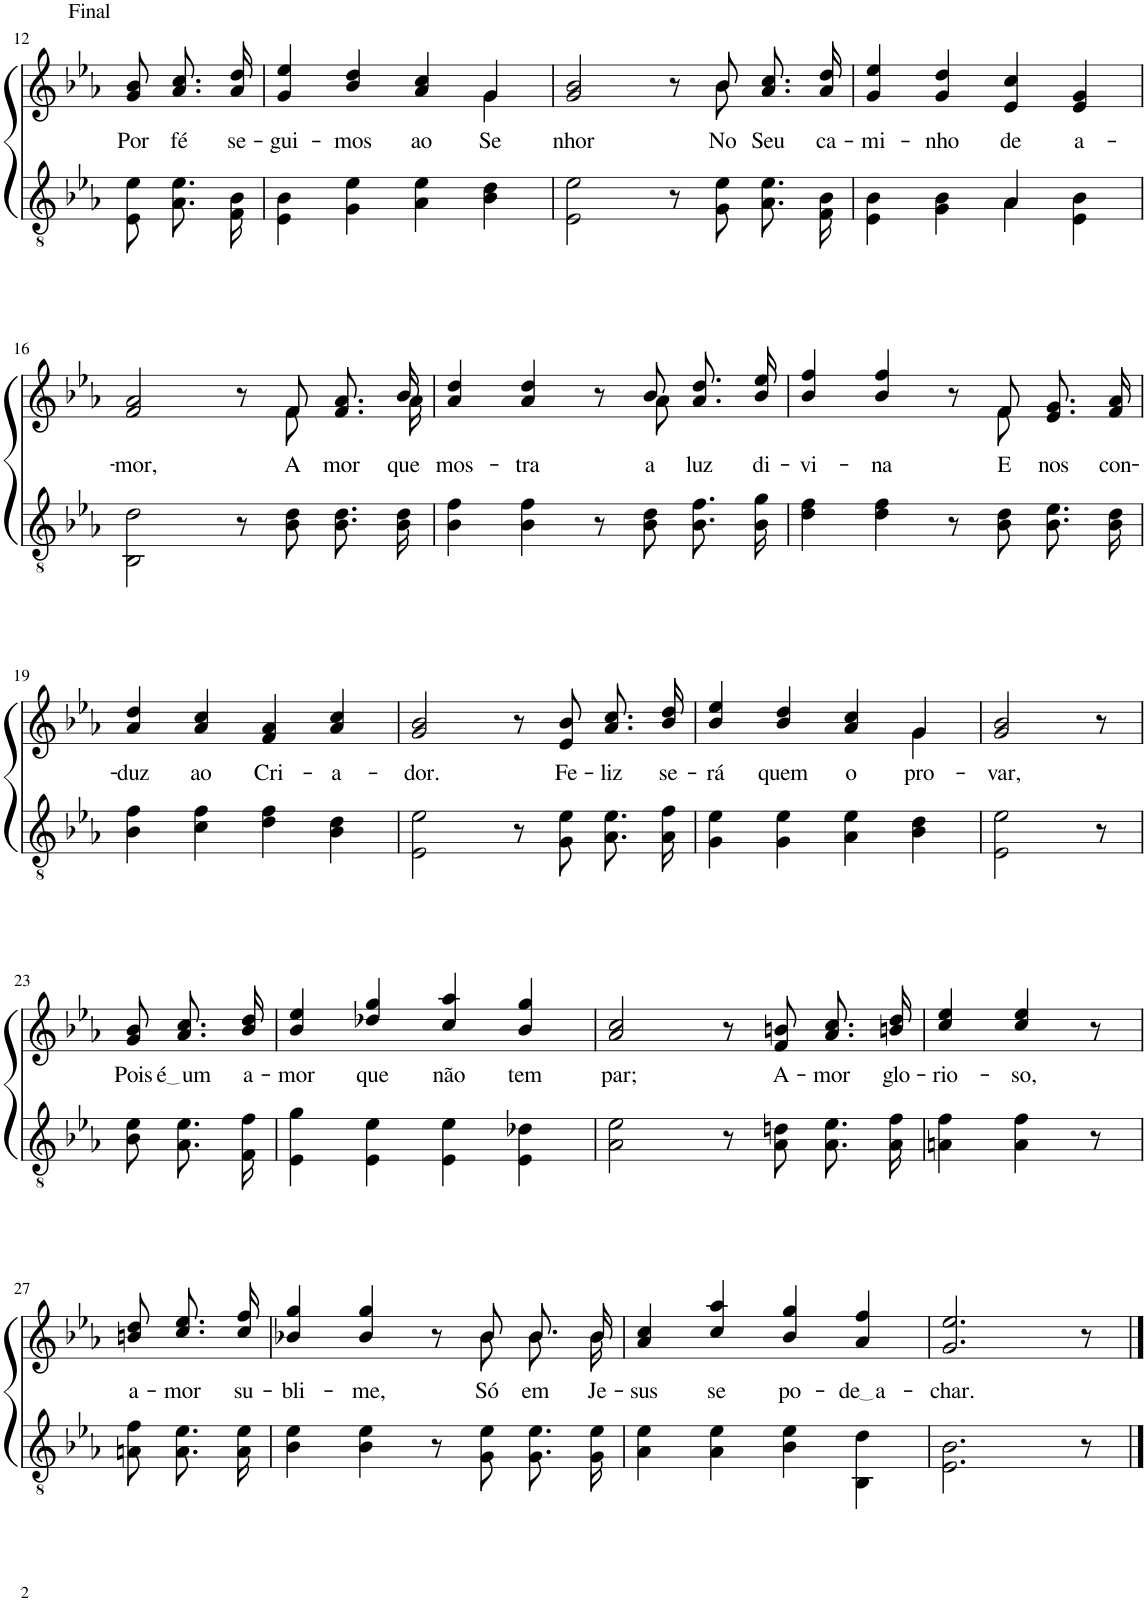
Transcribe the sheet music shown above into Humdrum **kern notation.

**kern	**kern	**text
*part2	*part1	*part1
*staff2	*staff1	*staff1
*I"Parte III e IV	*I"Parte I e II	*
!!LO:PB:g=z
*clefGv2	*clefG2	*
*Trd3c5	*Trd3c5	*
*k[b-e-a-]	*k[b-e-a-]	*
*M4/4	*M4/4	*
=12	=12	=12
!	!LO:TX:a:t=Final	!
!	!	!LO:LY:b
8E-/ 8e-/L	8g/ 8b-/L	Por
!	!	!LO:LY:b
8.A-/ 8.e-/J	8.a-/ 8.cc/J	fé
!	!	!LO:LY:b
16F\ 16B-\	16a-/ 16dd/	se-
=13	=13	=13
!	!	!LO:LY:b
*	*^	*
4E-\ 4B-\	4g/ 4ee-/	2.ryy	-gui-
!	!	!	!LO:LY:b
4G\ 4e-\	4b-/ 4dd/	.	-mos
!	!	!	!LO:LY:b
4A-\ 4e-\	4a-/ 4cc/	.	ao
!	!	!	!LO:LY:b
4B-\ 4d\	4g/	4g\	Se-
=14	=14	=14	=14
!	!	!	!LO:LY:b
2E-\ 2e-\	2g/ 2b-/	8ryy	-nhor
*	*v	*v	*
8r	8r	.
*	*^	*
!	!	!	!LO:LY:b
8G\ 8e-\	8b-/	8b-\	No
!	!	!	!LO:LY:b
8.A-/ 8.e-/L	8.a-\ 8.cc\L	4ryy	Seu
!	!	!	!LO:LY:b
16F/ 16B-/Jk	16a-\ 16dd\Jk	.	ca-
*	*v	*v	*
=15	=15	=15
*^	*	*
!	!	!	!LO:LY:b
2ryy	4E-\ 4B-\	4g/ 4ee-/	-mi-
!	!	!	!LO:LY:b
.	4G\ 4B-\	4g/ 4dd/	-nho
!	!	!	!LO:LY:b
4A-/	4A-\	4e-/ 4cc/	de
!	!	!	!LO:LY:b
4ryy	4E-\ 4B-\	4e-/ 4g/	a-
!!LO:LB:g=z
=16	=16	=16	=16
!	!	!	!LO:LY:b
*v	*v	*^	*
2BB-\ 2d\	2f/ 2a-/	8ryy	-mor,
*	*v	*v	*
8r	8r	.
*	*^	*
!	!	!	!LO:LY:b
8B-\ 8d\	8f/	8f\	A-
!	!	!	!LO:LY:b
8.B-\ 8.d\L	8.f/ 8.a-/L	8.ryy	-mor
!	!	!	!LO:LY:b
16B-\ 16d\Jk	16b-/Jk	16a-\	que
=17	=17	=17	=17
!	!	!	!LO:LY:b
4B-\ 4f\	4a-/ 4dd/	8ryy	mos-
!	!	!	!LO:LY:b
*	*v	*v	*
4B-\ 4f\	4a-/ 4dd/	-tra
8r	8r	.
*	*^	*
!	!	!	!LO:LY:b
8B-\ 8d\	8b-/	8a-\	a
!	!	!	!LO:LY:b
8.B-\ 8.f\L	8.a-\ 8.dd\L	4ryy	luz
!	!	!	!LO:LY:b
16B-\ 16g\Jk	16b-\ 16ee-\Jk	.	di-
=18	=18	=18	=18
!	!	!	!LO:LY:b
4d\ 4f\	4b-/ 4ff/	8ryy	-vi-
!	!	!	!LO:LY:b
*	*v	*v	*
4d\ 4f\	4b-/ 4ff/	-na
8r	8r	.
*	*^	*
!	!	!	!LO:LY:b
8B-\ 8d\	8f/	8f\	E
!	!	!	!LO:LY:b
8.B-\ 8.e-\L	8.e-/ 8.g/L	4ryy	nos
!	!	!	!LO:LY:b
16B-\ 16d\Jk	16f/ 16a-/Jk	.	con-
*	*v	*v	*
!!LO:LB:g=z
=19	=19	=19
!	!	!LO:LY:b
4B-\ 4f\	4a-/ 4dd/	-duz
!	!	!LO:LY:b
4c\ 4f\	4a-/ 4cc/	ao
!	!	!LO:LY:b
4d\ 4f\	4f/ 4a-/	Cri-
!	!	!LO:LY:b
4B-\ 4d\	4a-/ 4cc/	-a-
=20	=20	=20
!	!	!LO:LY:b
2E-\ 2e-\	2g/ 2b-/	-dor.
8r	8r	.
!	!	!LO:LY:b
8G\ 8e-\	8e-/ 8b-/	Fe-
!	!	!LO:LY:b
8.A-\ 8.e-\L	8.a-\ 8.cc\L	-liz
!	!	!LO:LY:b
16A-\ 16f\Jk	16b-\ 16dd\Jk	se-
=21	=21	=21
!	!	!LO:LY:b
*	*^	*
4G\ 4e-\	4b-/ 4ee-/	2.ryy	-rá
!	!	!	!LO:LY:b
4G\ 4e-\	4b-/ 4dd/	.	quem
!	!	!	!LO:LY:b
4A-\ 4e-\	4a-/ 4cc/	.	o
!	!	!	!LO:LY:b
4B-\ 4d\	4g/	4g\	pro-
=22	=22	=22	=22
!	!	!	!LO:LY:b
*	*v	*v	*
2E-\ 2e-\	2g/ 2b-/	-var,
8r	8r	.
!!LO:LB:g=z
=23	=23	=23
!	!	!LO:LY:b
8B-\ 8e-\L	8g/ 8b-/L	Pois
!	!	!LO:LY:b
8.A-\ 8.e-\J	8.a-/ 8.cc/J	é um
!	!	!LO:LY:b
16F\ 16f\	16b-/ 16dd/	a-
=24	=24	=24
!	!	!LO:LY:b
4E-\ 4g\	4b-/ 4ee-/	-mor
!	!	!LO:LY:b
4E-\ 4e-\	4dd-X/ 4gg/	que
!	!	!LO:LY:b
4E-\ 4e-\	4cc/ 4aa-/	não
!	!	!LO:LY:b
4E-\ 4d-X\	4b-/ 4gg/	tem
=25	=25	=25
!	!	!LO:LY:b
2A-\ 2e-\	2a-/ 2cc/	par;
8r	8r	.
!	!	!LO:LY:b
8A-\ 8dn\	8f/ 8bn/	A-
!	!	!LO:LY:b
8.A-\ 8.e-\L	8.a-\ 8.cc\L	-mor
!	!	!LO:LY:b
16A-\ 16f\Jk	16bn\ 16dd\Jk	glo-
=26	=26	=26
!	!	!LO:LY:b
4An\ 4f\	4cc/ 4ee-/	-rio-
!	!	!LO:LY:b
4A\ 4f\	4cc/ 4ee-/	-so,
8r	8r	.
!!LO:LB:g=z
=27	=27	=27
!	!	!LO:LY:b
8An\ 8f\L	8bn\ 8dd\L	a-
!	!	!LO:LY:b
8.A\ 8.e-\J	8.cc\ 8.ee-\J	-mor
!	!	!LO:LY:b
16A\ 16e-\	16cc/ 16ff/	su-
=28	=28	=28
!	!	!LO:LY:b
*	*^	*
4B-\ 4e-\	4b-X/ 4gg/	8ryy	-bli-
!	!	!	!LO:LY:b
*	*v	*v	*
4B-\ 4e-\	4b-/ 4gg/	-me,
8r	8r	.
*	*^	*
!	!	!	!LO:LY:b
8G\ 8e-\	8b-/	8b-\	Só
!	!	!	!LO:LY:b
8.G\ 8.e-\L	8.b-/L	8.b-\L	em
!	!	!	!LO:LY:b
16G\ 16e-\Jk	16b-/Jk	16b-\Jk	Je-
=29	=29	=29	=29
!	!	!	!LO:LY:b
*	*v	*v	*
4A-\ 4e-\	4a-/ 4cc/	-sus
!	!	!LO:LY:b
4A-\ 4e-\	4cc/ 4aa-/	se
!	!	!LO:LY:b
4B-\ 4e-\	4b-/ 4gg/	po-
!	!	!LO:LY:b
4BB-\ 4d\	4a-/ 4ff/	de a
=30	=30	=30
!	!	!LO:LY:b
2.E-\ 2.B-\	2.g/ 2.ee-/	-char.
8r	8r	.
==	==	==
*-	*-	*-
